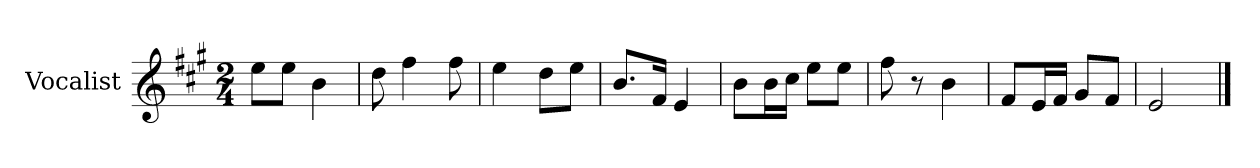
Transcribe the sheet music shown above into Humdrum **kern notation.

**kern
*part1
*staff1
*I"Vocalist
*k[f#c#g#]
*A:
*M2/4
=
8eeL
8eeJ
4b
=1
8dd
4ff#
8ff#
=2
4ee
8ddL
8eeJ
=3
8.bL
16f#Jk
4e
=4
8bL
16bL
16cc#JJ
8eeL
8eeJ
=5
8ff#
8r
4b
=6
8f#L
16eL
16f#JJ
8g#L
8f#J
=7
2e
==
*-
